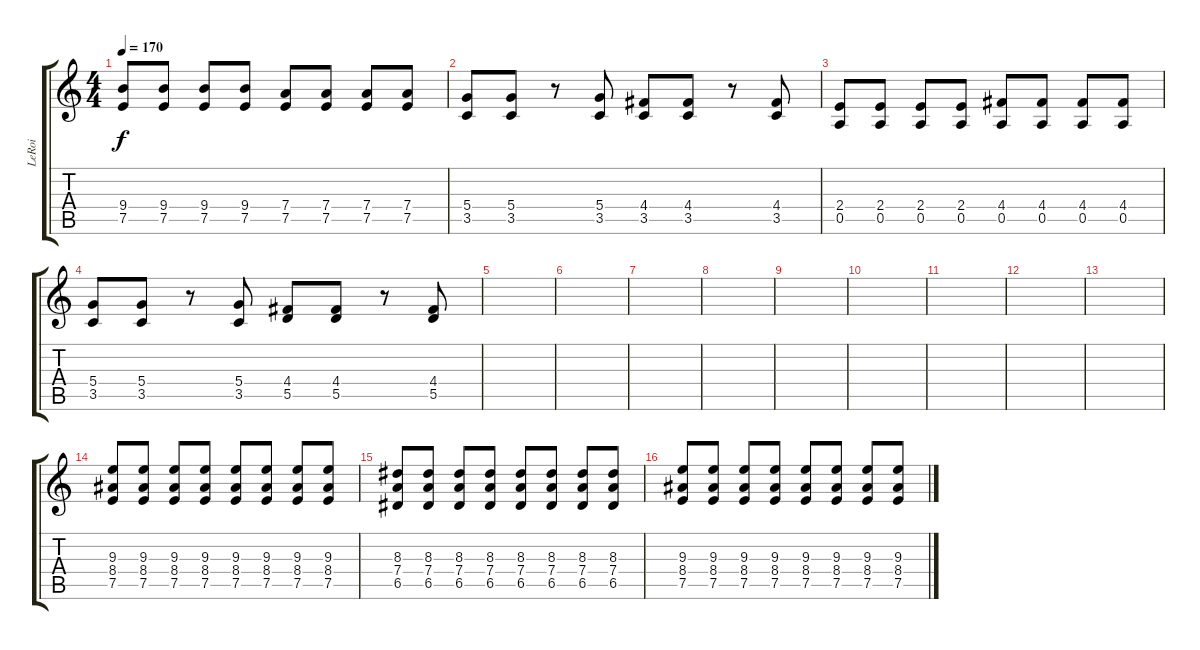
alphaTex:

\track ("LeRoi" "LeRoi") {instrument distortionguitar}
\staff {score tabs}
\tuning (E4 B3 G3 D3 A2 D2) {hide}
\ts (4 4)
\tempo 170
\clef g2
\ks c
(9.4 7.5).8{dy f} (9.4 7.5).8 (9.4 7.5).8 (9.4 7.5).8 (7.4 7.5).8 (7.4 7.5).8 (7.4 7.5).8 (7.4 7.5).8 |
(5.4 3.5).8 (5.4 3.5).8 r.8 (5.4 3.5).8 (4.4 3.5).8 (4.4 3.5).8 r.8 (4.4 3.5).8 |
(2.4 0.5).8 (2.4 0.5).8 (2.4 0.5).8 (2.4 0.5).8 (4.4 0.5).8 (4.4 0.5).8 (4.4 0.5).8 (4.4 0.5).8 |
(5.4 3.5).8 (5.4 3.5).8 r.8 (5.4 3.5).8 (4.4 5.5).8 (4.4 5.5).8 r.8 (4.4 5.5).8 |
|
|
|
|
|
|
|
|
|
(9.3 8.4 7.5).8 (9.3 8.4 7.5).8 (9.3 8.4 7.5).8 (9.3 8.4 7.5).8 (9.3 8.4 7.5).8 (9.3 8.4 7.5).8 (9.3 8.4 7.5).8 (9.3 8.4 7.5).8 |
(8.3 7.4 6.5).8 (8.3 7.4 6.5).8 (8.3 7.4 6.5).8 (8.3 7.4 6.5).8 (8.3 7.4 6.5).8 (8.3 7.4 6.5).8 (8.3 7.4 6.5).8 (8.3 7.4 6.5).8 |
(9.3 8.4 7.5).8 (9.3 8.4 7.5).8 (9.3 8.4 7.5).8 (9.3 8.4 7.5).8 (9.3 8.4 7.5).8 (9.3 8.4 7.5).8 (9.3 8.4 7.5).8 (9.3 8.4 7.5).8
